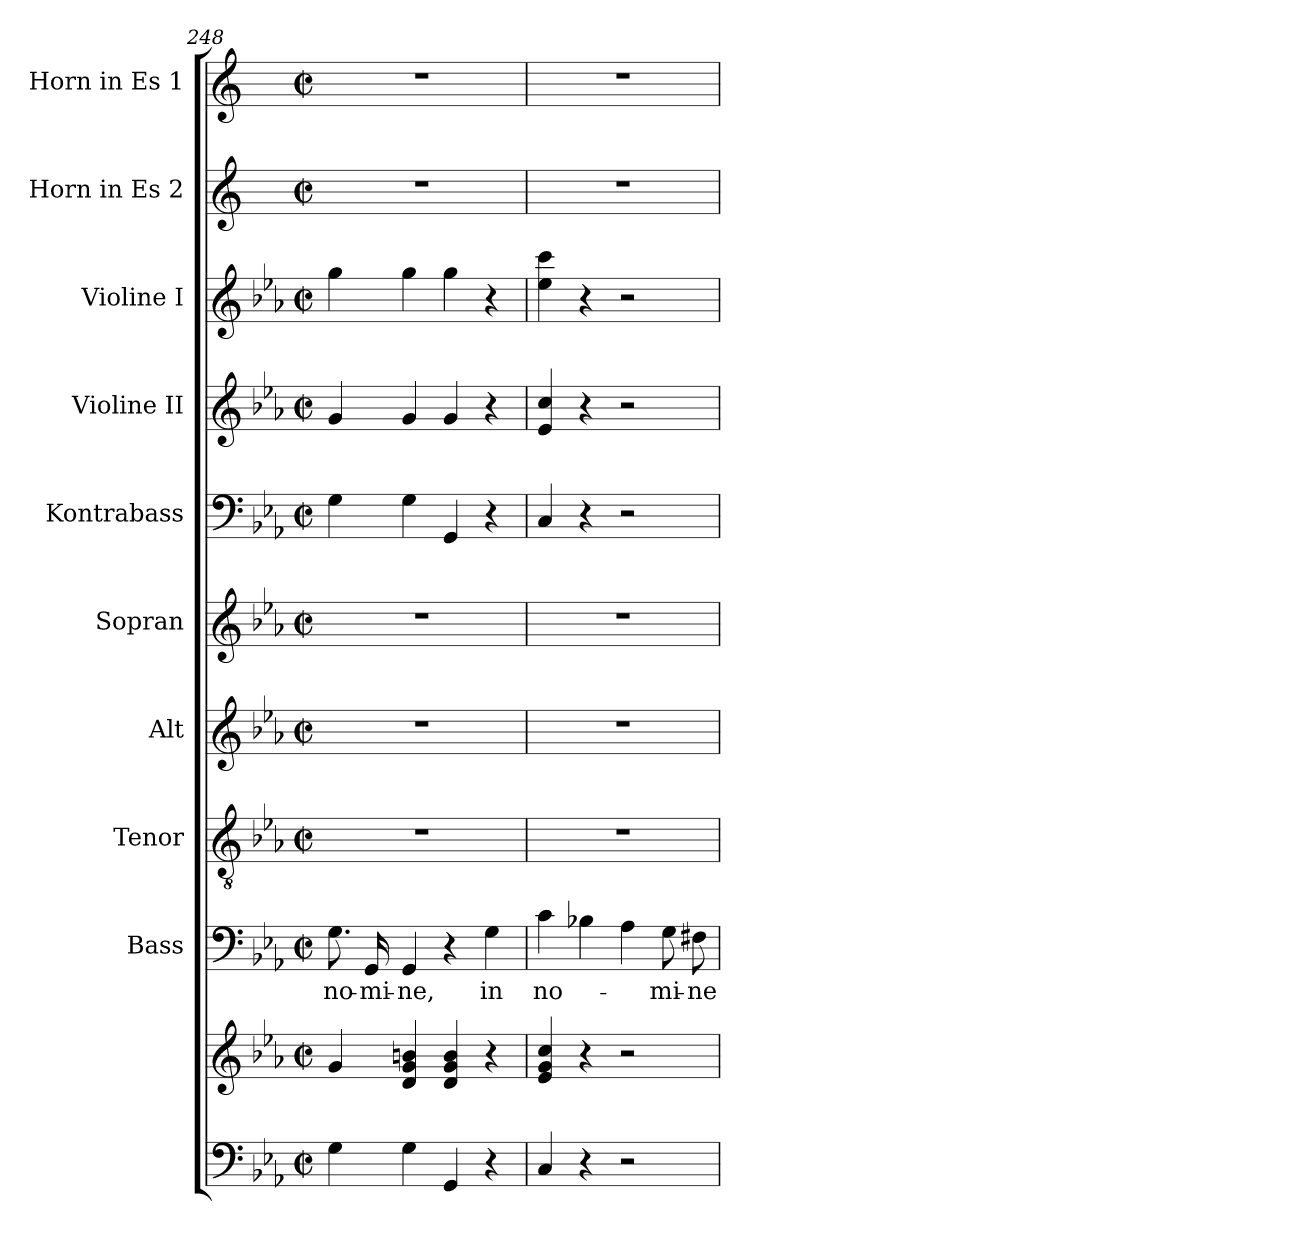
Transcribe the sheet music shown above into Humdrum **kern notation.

**kern	**kern	**kern	**text	**kern	**kern	**kern	**kern	**kern	**kern	**kern	**kern
*part10	*part10	*part9	*part9	*part8	*part7	*part6	*part5	*part4	*part3	*part2	*part1
*staff11	*staff10	*staff9	*staff9	*staff8	*staff7	*staff6	*staff5	*staff4	*staff3	*staff2	*staff1
*	*	*I"Bass	*	*I"Tenor	*I"Alt	*I"Sopran	*I"Kontrabass	*I"Violine II	*I"Violine I	*I"Horn in Es 2	*I"Horn in Es 1
*	*	*I'B.	*	*I'T.	*I'A.	*I'S.	*I'Kb.	*I'Vl. II	*I'Vl. I	*I'Hr. Es 2	*I'Hr. Es 1
*clefF4	*clefG2	*clefF4	*	*clefGv2	*clefG2	*clefG2	*clefF4	*clefG2	*clefG2	*clefG2	*clefG2
*	*	*	*	*	*	*	*ITrd7c12	*	*	*ITrd5c9	*ITrd5c9
*k[b-e-a-]	*k[b-e-a-]	*k[b-e-a-]	*	*k[b-e-a-]	*k[b-e-a-]	*k[b-e-a-]	*k[b-e-a-]	*k[b-e-a-]	*k[b-e-a-]	*k[b-e-a-]	*k[b-e-a-]
*E-:	*E-:	*E-:	*	*E-:	*E-:	*E-:	*E-:	*E-:	*E-:	*E-:	*E-:
*M2/2	*M2/2	*M2/2	*	*M2/2	*M2/2	*M2/2	*M2/2	*M2/2	*M2/2	*M2/2	*M2/2
*met(c|)	*met(c|)	*met(c|)	*	*met(c|)	*met(c|)	*met(c|)	*met(c|)	*met(c|)	*met(c|)	*met(c|)	*met(c|)
=248	=248	=248	=248	=248	=248	=248	=248	=248	=248	=248	=248
!	!	!	!LO:LY:b	!	!	!	!	!	!	!	!
4G\	4g/	8.G\	no-	1r	1r	1r	4GG\	4g/	4gg\	1r	1r
!	!	!	!LO:LY:b	!	!	!	!	!	!	!	!
.	.	16GG/	-mi-	.	.	.	.	.	.	.	.
!	!	!	!LO:LY:b	!	!	!	!	!	!	!	!
4G\	4d/ 4g/ 4bn/	4GG/	-ne,	.	.	.	4GG\	4g/	4gg\	.	.
4GG/	4d/ 4g/ 4b/	4r	.	.	.	.	4GGG/	4g/	4gg\	.	.
!	!	!	!LO:LY:b	!	!	!	!	!	!	!	!
4r	4r	4G\	in	.	.	.	4r	4r	4r	.	.
=249	=249	=249	=249	=249	=249	=249	=249	=249	=249	=249	=249
!	!	!	!LO:LY:b	!	!	!	!	!	!	!	!
4C/	4e-/ 4g/ 4cc/	4c\	no-	1r	1r	1r	4CC/	4e-/ 4cc/	4ee-\ 4ccc\	1r	1r
4r	4r	4B-X\	.	.	.	.	4r	4r	4r	.	.
2r	2r	4A-\	.	.	.	.	2r	2r	2r	.	.
!	!	!	!LO:LY:b	!	!	!	!	!	!	!	!
.	.	8G\	-mi-	.	.	.	.	.	.	.	.
!	!	!	!LO:LY:b	!	!	!	!	!	!	!	!
.	.	8F#X\	-ne	.	.	.	.	.	.	.	.
=	=	=	=	=	=	=	=	=	=	=	=
*-	*-	*-	*-	*-	*-	*-	*-	*-	*-	*-	*-
